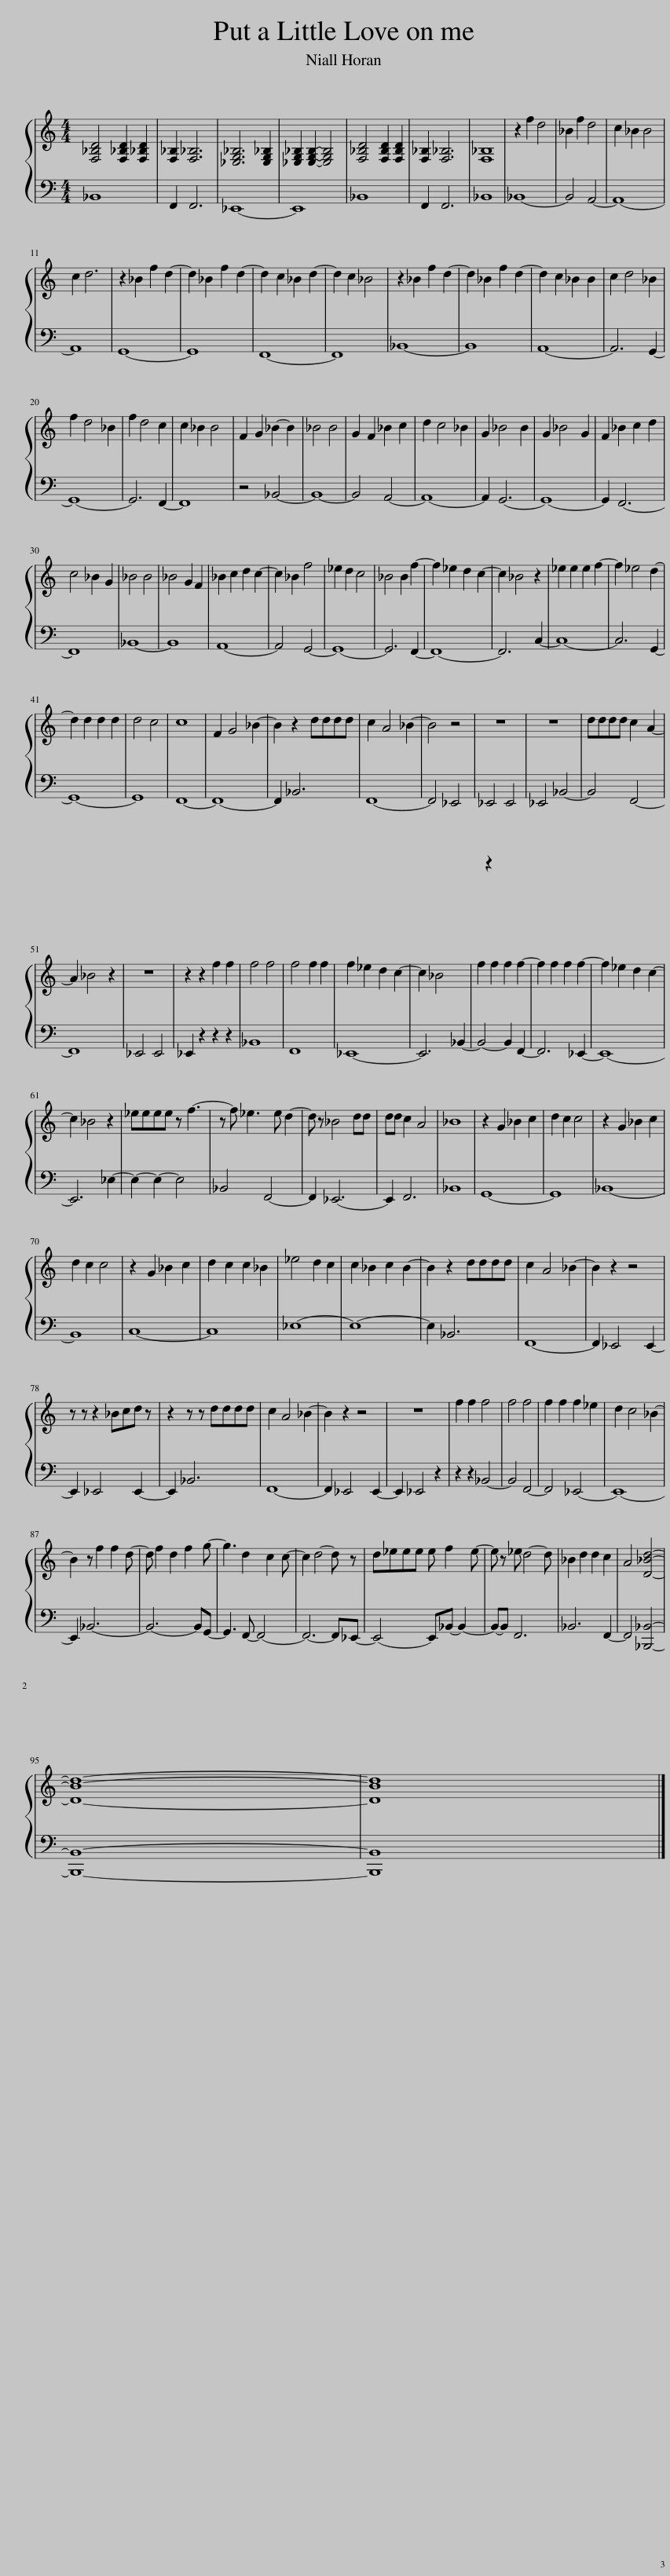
X:1
%%score { 1 | 2 }
L:1/8
M:4/4
I:linebreak $
K:C
V:1 treble
V:2 bass
V:1
 [F,_B,D]4 [F,_B,D]2 [F,_B,D]2 | [F,_B,]2 [F,_B,]6 | [_E,G,_B,]6 [E,G,_B,]2 | [_E,G,_B,]2 [E,G,B,]2- [E,G,B,]4 | [F,_B,D]4 [F,B,D]2 [F,B,D]2 | %5
 [F,_B,]2 [F,_B,]6 | [F,_B,]8 | z2 f2 d4 | _B2 f2 d4 | c2 _B2 B4 |$ %10
 c2 d6 | z2 _B2 f2 d2- | d2 _B2 f2 d2- | d2 c2 _B2 d2- | d2 c2 _B4 | %15
 z2 _B2 f2 d2- | d2 _B2 f2 d2- | d2 c2 _B2 B2 | c2 d4 _B2 |$ f2 d4 _B2 | %20
 f2 d4 c2 | c2 _B2 B4 | F2 G2 _B2- B2 | _B4 B4 | G2 F2 _B2 c2 | %25
 d2 c4 _B2 | G2 _B4 B2 | G2 _B4 G2 | F2 _B2 c2 d2 |$ c4 _B2 G2 | %30
 _B4 B4 | _B4 G2 F2 | _B2 c2 d2 c2- | c2 _B2 f4 | _e2 d2 c4 | %35
 _B4 B2 f2- | f2 _e2 d2 c2- | c2 _B4 z2 | _e2 e2 e2 f2- | f2 _e4 d2- |$ %40
 d2 d2 d2 d2 | d4 c4 | c8 | F2 G4 _B2- | B2 z2 dddd | %45
 c2 A4 _B2- | B4 z4 | z8 | z8 | dddd c2 A2- |$ %50
 A2 _B4 z2 | z8 | z2 z2 f2 f2 | f4 f4 | f4 f2 f2 | %55
 f2 _e2 d2 c2- | c2 _B4 z2 | f2 f2 f2 f2- | f2 f2 f2 f2- | f2 _e2 d2 c2- |$ %60
 c2 _B4 z2 | _eeee z f3- | z f _e3 e d2- | d z _B4 dd | dd c2 A4 | %65
 _B8 | z2 G2 _B2 c2 | d2 c2 c4 | z2 G2 _B2 c2 |$ d2 c2 c4 | %70
 z2 G2 _B2 c2 | d2 c2 c2 _B2 | _e4 d2 c2 | c2 _B2 c2 B2- | B2 z2 dddd | %75
 c2 A4 _B2- | B2 z2 z4 |$ z z z2 _Bcd z | z2 z z dddd | c2 A4 _B2- | %80
 B2 z2 z4 | z8 | f2 f2 f4 | f4 f4 | f2 f2 f2 _e2 | %85
 d2 c4 _B2- |$ B2 z f2 f2 d- | d f2 d2 f2 g- | g3 d2 c2 c- | c2 d4- d z | %90
 d_eee e f2 e- | e z _e d4- d | _B2 d2 d2 c2 | A4 [D_Bd]4- |$ [DBd]8- | %95
 [DBd]8 |] %96
V:2
 _B,,8 | F,,2 F,,6 | _E,,8- | E,,8 | _B,,8 | %5
 F,,2 F,,6 | _B,,8 | _B,,8- | B,,4 A,,4- | A,,8- |$ %10
 A,,8 | G,,8- | G,,8 | F,,8- | F,,8 | %15
 _B,,8- | B,,8 | A,,8- | A,,6 G,,2- |$ G,,8- | %20
 G,,6 F,,2- | F,,8 | z4 _B,,4- | B,,8- | B,,4 A,,4- | %25
 A,,8- | A,,2 G,,6- | G,,8- | G,,2 F,,6- |$ F,,8 | %30
 _B,,8- | B,,8 | A,,8- | A,,4 G,,4- | G,,8- | %35
 G,,6 F,,2- | F,,8- | F,,6 C,2- | C,8- | C,6 G,,2- |$ %40
 G,,8- | G,,8 | F,,8- | F,,8- | F,,2 _B,,6 | %45
 F,,8- | F,,4 _E,,4 | _E,,4 E,,4 | _E,,4 _B,,4- | B,,4 F,,4- |$ %50
 F,,8 | _E,,4 E,,4 | _E,,2 z2 z2 z2 | _B,,8 | F,,8 | %55
 _E,,8- | E,,6 _B,,2- | B,,4- B,,2 F,,2- | F,,6 _E,,2- | E,,8- |$ %60
 E,,6 _E,2- | E,2- E,2- E,4 | _B,,4 F,,4- | F,,2 _E,,6- | E,,2 F,,6 | %65
 _B,,8 | G,,8- | G,,8 | _B,,8- |$ B,,8 | %70
 C,8- | C,8 | _E,8- | E,8- | E,2 _B,,6 | %75
 F,,8- | F,,2 _E,,4 E,,2- |$ E,,2 _E,,4 E,,2- | E,,2 _B,,6 | F,,8- | %80
 F,,2 _E,,4 E,,2- | E,,2 _E,,4 z2 | z2 z2 _B,,4- | B,,4 F,,4- | F,,4 _E,,4- | %85
 E,,8- |$ E,,2 _B,,6- | B,,6- B,,G,,- | G,,3 F,,- F,,4- | F,,6- F,,_E,,- | %90
 E,,4- E,,_B,,- B,,2- | B,,-B,, F,,6 | _B,,6 F,,2- | F,,4 [_B,,,_B,,]4- |$ [B,,,B,,]8- | %95
 [B,,,B,,]8 |] %96
